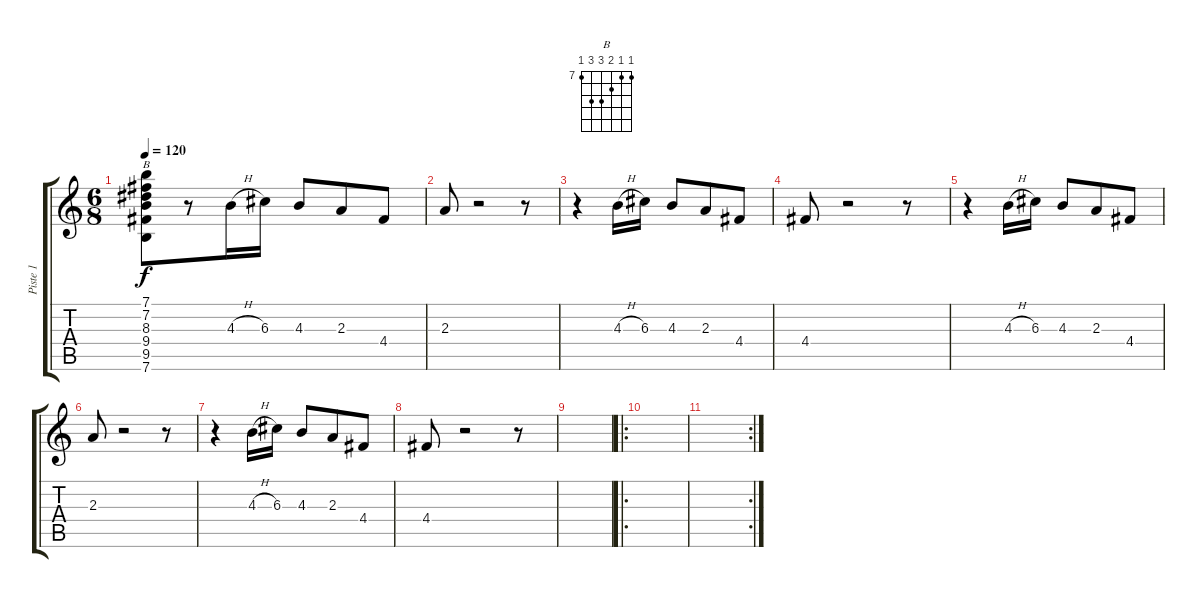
\track ("Piste 1" "Piste 1") {instrument overdrivenguitar}
\staff {score tabs}
\tuning (E4 B3 G3 D3 A2 E2) {hide}
\chord ("B" 7 7 8 9 9 7) {firstfret 7}
\ts (6 8)
\tempo 120
\clef g2
\ks c
(7.1 7.2 8.3 9.4 9.5 7.6).8{ch "B" dy f} r.8 4.3{h}.16 6.3.16 4.3.8 2.3.8 4.4.8 |
2.3.8 r.2 r.8 |
r.4 4.3{h}.16 6.3.16 4.3.8 2.3.8 4.4.8 |
4.4.8 r.2 r.8 |
r.4 4.3{h}.16 6.3.16 4.3.8 2.3.8 4.4.8 |
2.3.8 r.2 r.8 |
r.4 4.3{h}.16 6.3.16 4.3.8 2.3.8 4.4.8 |
4.4.8 r.2 r.8 |
|
\ro
|
\rc 2
